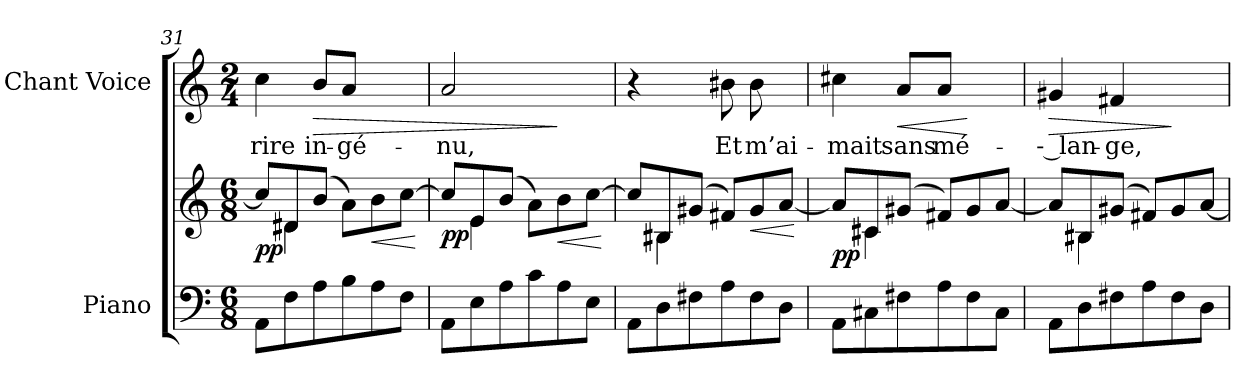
**kern	**kern	**dynam	**kern	**text	**dynam
*part2	*part2	*part2	*part1	*part1	*part1
*staff3	*staff2	*staff2/3	*staff1	*staff1	*staff1
*I"Piano	*	*	*I"Chant Voice	*	*
*I'Pno	*	*	*	*	*
*clefF4	*clefG2	*	*clefG2	*	*
*k[]	*k[]	*	*k[]	*	*
*M6/8	*M6/8	*	*M2/4	*	*
=31	=31	=31	=31	=31	=31
*	*^	*	*	*	*
!	!	!	!LO:DY:b	!	!LO:LY:b	!
8AA\L	8cc/L]	8ryy	pp	4cc\	-rire	.
8F\	8d#X/	4d#\	.	.	.	.
!	!	!	!	!	!LO:LY:b	!LO:HP:b
8A\	(<8b/J	.	.	8b/L	in-	>
!	!	!	!	!	!LO:LY:b	!
8B\	8a\L)	4.ryy	.	8a/J	-gé-	.
!	!	!	!LO:HP:b	!	!	!
8A\	8b\	.	<	4ryy	.	.
8F\J	[8cc\J	.	.	.	.	.
*	*v	*v	*	*	*	*
.	.	[	.	.	.
=32	=32	=32	=32	=32	=32
*	*^	*	*	*	*
!	!	!	!LO:DY:b	!	!LO:LY:b	!
8AA\L	8cc/L]	8ryy	pp	2a/	-nu,	.
8E\	8e/	4e\	.	.	.	.
8A\	(<8b/J	.	.	.	.	.
8c\	8a\L)	4.ryy	.	.	.	.
!	!	!	!LO:HP:b	!	!	!
8A\	8b\	.	<	4ryy	.	]
8E\J	[8cc\J	.	.	.	.	.
*	*v	*v	*	*	*	*
.	.	[	.	.	.
=33	=33	=33	=33	=33	=33
*	*^	*	*	*	*
!	!	!	!	!LO:N:vis=4	!	!
8AA\L	8cc/L]	8ryy	.	4.r	.	.
8D\	8B#X/	4B#\	.	.	.	.
8F#X\	(<8g#X/J	.	.	.	.	.
!	!	!	!	!	!LO:LY:b	!
8A\	8f#X/L)	4.ryy	.	8b#X\	Et	.
!	!	!	!LO:HP:b	!	!LO:LY:b	!
8F#\	8g#/	.	<	8b#\	m’ai-	.
8D\J	[8a/J	.	.	8ryy	.	.
*	*v	*v	*	*	*	*
.	.	[	.	.	.
=34	=34	=34	=34	=34	=34
*	*^	*	*	*	*
!	!	!	!LO:DY:b	!	!LO:LY:b	!
8AA\L	8a/L]	8ryy	pp	4cc#X\	-mait	.
8C#X\	8c#X/	4c#\	.	.	.	.
!	!	!	!	!	!LO:LY:b	!LO:HP:b
8F#X\	(<8g#X/J	.	.	8a/L	sans	<
!	!	!	!	!	!LO:LY:b	!
8A\	8f#X/L)	4.ryy	.	8a/J	mé-	.
8F#\	8g#/	.	.	4ryy	.	[
8C#\J	[8a/J	.	.	.	.	.
!!LO:LB:g=z
=35	=35	=35	=35	=35	=35	=35
!	!	!	!	!	!LO:LY:b	!LO:HP:b
8AA\L	8a/L]	8ryy	.	4g#X/	-- lan-	>
8D\	8B#X/	4B#\	.	.	.	.
!	!	!	!	!	!LO:LY:b	!
8F#X\	(<8g#X/J	.	.	4f#X/	-ge,	.
8A\	8f#X/L)	4.ryy	.	.	.	.
8F#\	8g#/	.	.	4ryy	.	]
8D\J	[8a/J	.	.	.	.	.
*	*v	*v	*	*	*	*
=	=	=	=	=	=
*-	*-	*-	*-	*-	*-
